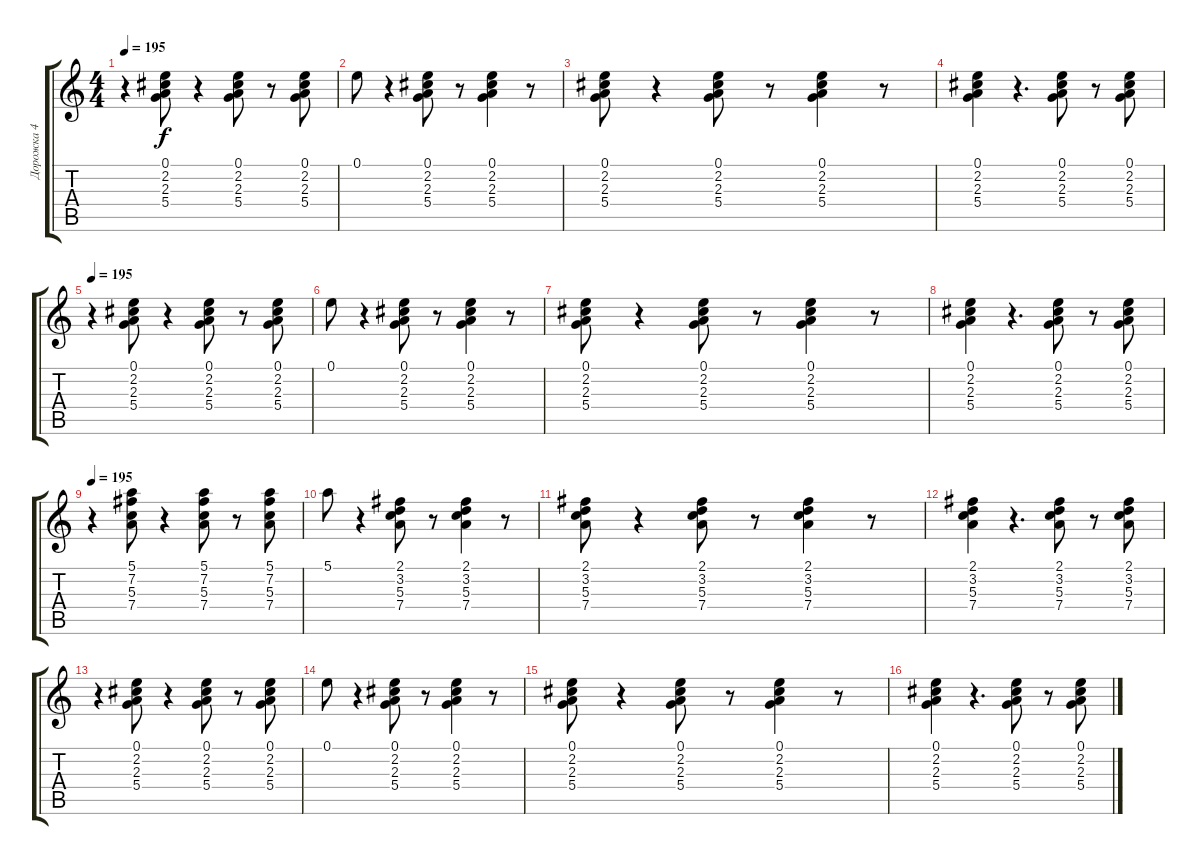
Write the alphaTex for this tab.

\track ("Дорожка 4" "Дорожка 4") {instrument electricguitarmuted}
\staff {score tabs}
\tuning (E4 B3 G3 D3 A2 E2) {hide}
\ts (4 4)
\tempo 195
\clef g2
\ks c
r.4{dy f instrument electricguitarmuted} (0.1 2.2 2.3 5.4).8 r.4 (0.1 2.2 2.3 5.4).8 r.8 (0.1 2.2 2.3 5.4).8 |
0.1.8 r.4 (0.1 2.2 2.3 5.4).8 r.8 (0.1 2.2 2.3 5.4).4 r.8 |
(0.1 2.2 2.3 5.4).8 r.4 (0.1 2.2 2.3 5.4).8 r.8 (0.1 2.2 2.3 5.4).4 r.8 |
(0.1 2.2 2.3 5.4).4 r.4{d} (0.1 2.2 2.3 5.4).8 r.8 (0.1 2.2 2.3 5.4).8 |
\tempo 195
r.4 (0.1 2.2 2.3 5.4).8 r.4 (0.1 2.2 2.3 5.4).8 r.8 (0.1 2.2 2.3 5.4).8 |
0.1.8 r.4 (0.1 2.2 2.3 5.4).8 r.8 (0.1 2.2 2.3 5.4).4 r.8 |
(0.1 2.2 2.3 5.4).8 r.4 (0.1 2.2 2.3 5.4).8 r.8 (0.1 2.2 2.3 5.4).4 r.8 |
(0.1 2.2 2.3 5.4).4 r.4{d} (0.1 2.2 2.3 5.4).8 r.8 (0.1 2.2 2.3 5.4).8 |
\tempo 195
r.4 (5.1 7.2 5.3 7.4).8 r.4 (5.1 7.2 5.3 7.4).8 r.8 (5.1 7.2 5.3 7.4).8 |
5.1.8 r.4 (2.1 3.2 5.3 7.4).8 r.8 (2.1 3.2 5.3 7.4).4 r.8 |
(2.1 3.2 5.3 7.4).8 r.4 (2.1 3.2 5.3 7.4).8 r.8 (2.1 3.2 5.3 7.4).4 r.8 |
(2.1 3.2 5.3 7.4).4 r.4{d} (2.1 3.2 5.3 7.4).8 r.8 (2.1 3.2 5.3 7.4).8 |
r.4 (0.1 2.2 2.3 5.4).8 r.4 (0.1 2.2 2.3 5.4).8 r.8 (0.1 2.2 2.3 5.4).8 |
0.1.8 r.4 (0.1 2.2 2.3 5.4).8 r.8 (0.1 2.2 2.3 5.4).4 r.8 |
(0.1 2.2 2.3 5.4).8 r.4 (0.1 2.2 2.3 5.4).8 r.8 (0.1 2.2 2.3 5.4).4 r.8 |
(0.1 2.2 2.3 5.4).4 r.4{d} (0.1 2.2 2.3 5.4).8 r.8 (0.1 2.2 2.3 5.4).8
